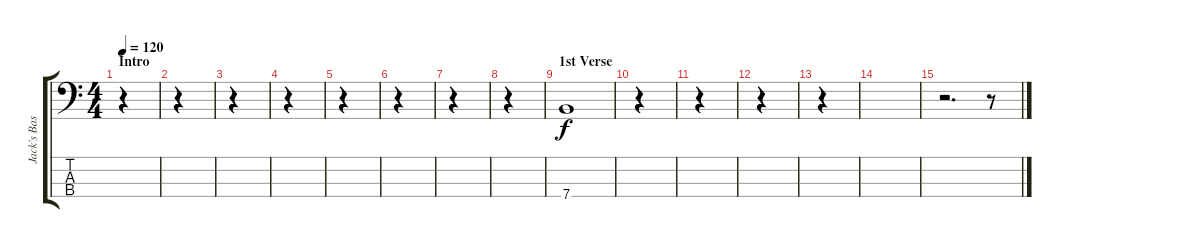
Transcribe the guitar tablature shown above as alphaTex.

\track ("Jack's Bass" "Jack's Bas") {instrument electricbassfinger}
\staff {score tabs}
\tuning (G2 D2 A1 E1) {hide}
\ts (4 4)
\section ("" "Intro")
\tempo 120
\tempo 100
\tempo 120
\clef f4
\ks c
r.4{dy f instrument electricbassfinger} |
r.4 |
r.4 |
r.4 |
r.4 |
r.4 |
r.4 |
r.4 |
\section ("" "1st Verse")
7.4.1 |
r.4 |
r.4 |
r.4 |
r.4 |
|
r.2{d} r.8
